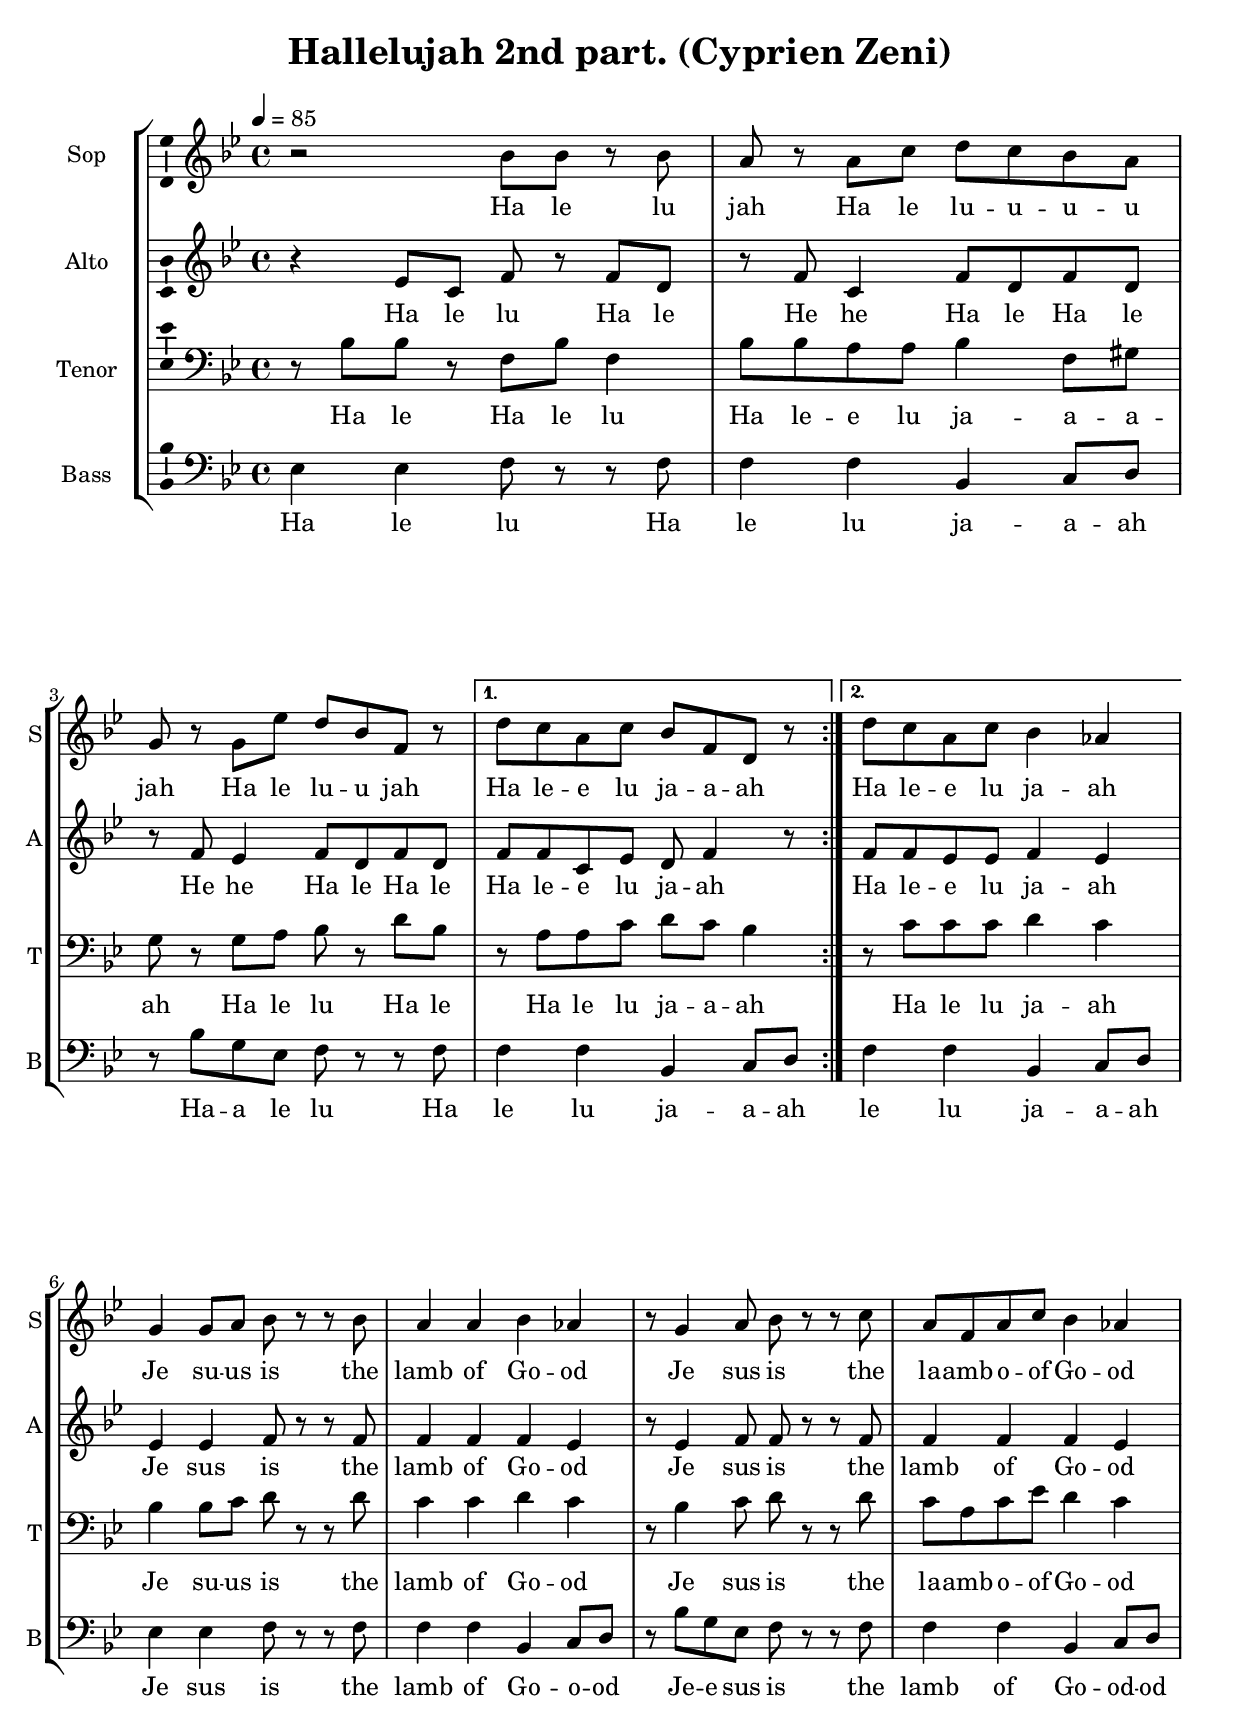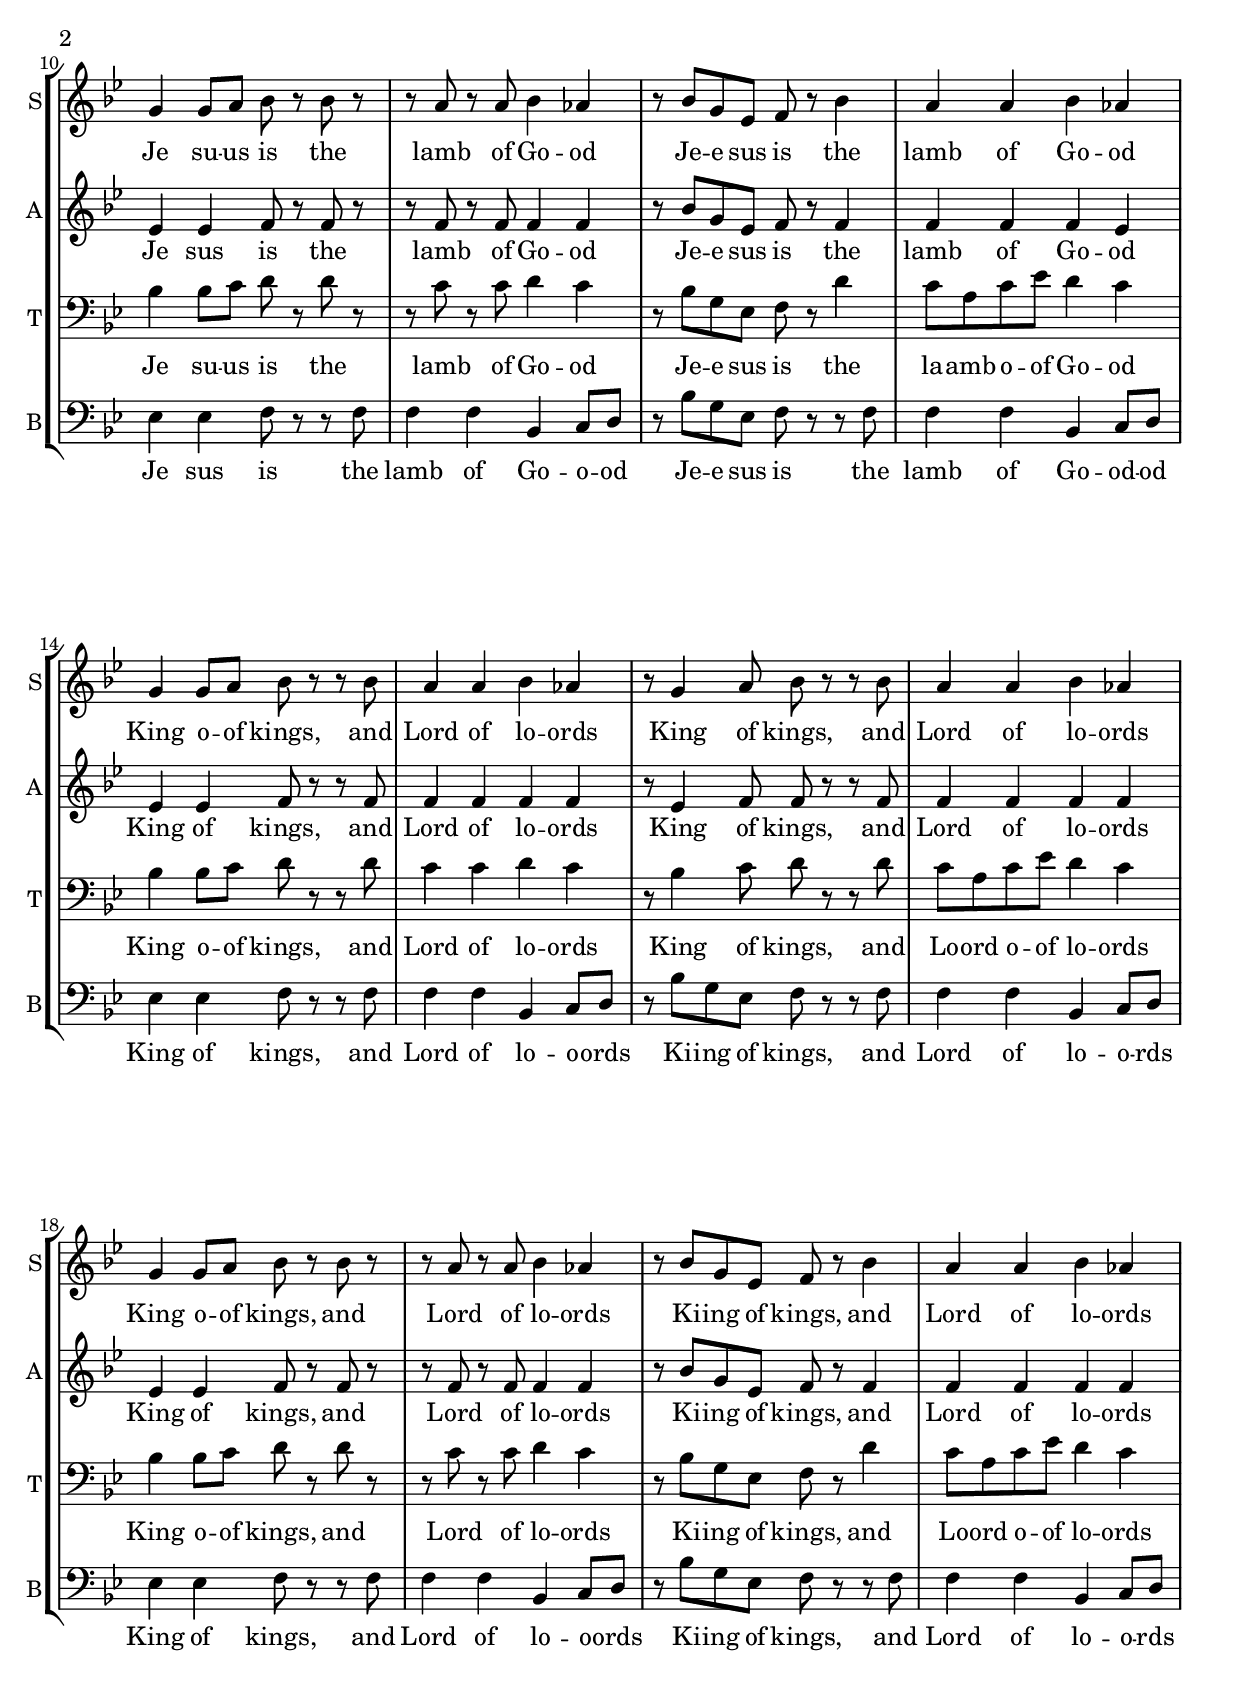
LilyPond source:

\version "2.18.0" \language "english"

% armure commentifiable : Bb maj
 armure = { \key bf \major }

% percu
percu = \drummode { r2 mar4 r4 | }

% canon
sopA = { r2             bf'8 bf' r8 bf' | a'8 r8  a'  c'' d'' c'' bf' a' | g'8 r8  g' ef'' d'' bf' f' r8 | }
altA = { r4     ef'8 c' f'   r8  f' d'  | r8  f'  c'4     f'8 d'  f' d'  | r8  f'  ef'4    f'8 d'  f' d' | }
tenA = { r8 bf8 bf   r8 f    bf  f4     | bf8 bf  a   a   bf4     f8 gs8 | g8  r8  g  a    bf  r8  d' bf | }
basA = { ef4    ef      f8   r8  r8 f   | f4      f       bf,     c8 d   | r8 bf8  g  ef   f   r8  r8 f  | }
sopAa = { d''8 c'' a' c'' bf' f'  d' r8 | }
altAa = { f'8  f'  c' ef' d'  f'4    r8 | }
tenAa = { r8   a8  a  c'  d'  c'  bf4   | }
basAa = { f4       f4     bf,4    c8 d  | }
sopAb = { d''8 c'' a' c'' bf'4    af'   | }
altAb = { f'8  f'  ef' ef' f'4    ef'   | }
tenAb = { r8   c'8 c'  c'  d'4    c'    | }
basAb = { f4       f4     bf,4    c8 d  | }

LsopA = \lyricmode { Ha le lu        jah Ha le lu -- u -- u -- u    jah  Ha le lu -- u jah  Ha le -- e lu ja -- a -- ah Ha le -- e lu ja -- ah }
LaltA = \lyricmode { Ha le lu Ha le  He he Ha le Ha le              He he Ha le Ha le       Ha le -- e lu ja -- ah   Ha le -- e lu ja -- ah }   
LtenA = \lyricmode { Ha le Ha le lu  Ha le -- e lu ja -- a -- a --  ah  Ha le lu Ha le      Ha le lu ja -- a -- ah   Ha le lu ja -- ah }   
LbasA = \lyricmode { Ha le lu Ha     le lu ja -- a -- ah            Ha -- a le lu Ha        le lu ja -- a -- ah      le lu ja -- a -- ah }

% Jesus is
sopB = { g'4    g'8 a' bf'8 r8 r8  bf' | a'4   a'    bf'  af'   | r8 g'4   a'8  bf' r8 r8 c''| a'8  f'  a' c'' bf'4  af'  |
         g'4    g'8 a' bf'8 r8 bf' r8  | r8 a' r8 a' bf'4 af'   | r8 bf'8 g' ef' f' r8 bf'4  | a'4      a'     bf'   af'  | }
altB = { ef'4   ef'    f'8  r8 r8  f'  | f'4   f'    f'   ef'   | r8 ef'4  f'8   f' r8 r8 f' | f'4      f'     f'    ef'  |
         ef'4   ef'    f'8  r8 f'  r8  | r8 f' r8 f' f'4  f'    | r8 bf'8 g' ef' f' r8 f'4   | f'4      f'     f'    ef'  | }
tenB = { bf4 bf8 c'8   d'   r8 r8  d'  | c'4   c'    d'   c'    | r8 bf4   c'8   d' r8 r8 d' | c'8  a   c' ef' d'4   c'4  |
         bf4 bf8 c'8   d'   r8 d'  r8  | r8 c' r8 c' d'4  c'    | r8 bf8  g  ef  f  r8 d'4   | c'8  a   c' ef' d'4   c'4  | }
basB = { ef4    ef     f8   r8 r8  f   | f4    f     bf,  c8 d  | r8 bf8  g  ef  f  r8 r8 f  | f4       f4     bf,4  c8 d |
         ef4    ef     f8   r8 r8  f   | f4    f     bf,  c8 d  | r8 bf8  g  ef  f  r8 r8 f  | f4       f4     bf,4  c8 d | }                                                           

LsopB = \lyricmode { Je su -- us is the lamb of Go -- od      Je sus      is the la -- amb o -- of Go -- od
                     Je su -- us is the lamb of Go -- od      Je -- e sus is the lamb      of      Go -- od }
LaltB = \lyricmode { Je sus      is the lamb of Go -- od      Je sus      is the lamb      of      Go -- od
                     Je sus      is the lamb of Go -- od      Je -- e sus is the lamb      of      Go -- od }
LtenB = \lyricmode { Je su -- us is the lamb of Go -- od      Je sus      is the la -- amb o -- of Go -- od
                     Je su -- us is the lamb of Go -- od      Je -- e sus is the la -- amb o -- of Go -- od }
LbasB = \lyricmode { Je sus      is the lamb of Go -- o -- od Je -- e sus is the lamb of Go -- od -- od
                     Je sus      is the lamb of Go -- o -- od Je -- e sus is the lamb of Go -- od -- od }

% King of kings
sopC = { g'4    g'8 a' bf'8 r8 r8  bf' | a'4   a'    bf'  af'   | r8 g'4   a'8  bf' r8 r8 bf'| a'4      a'     bf'4  af'  |
         g'4    g'8 a' bf'8 r8 bf' r8  | r8 a' r8 a' bf'4 af'   | r8 bf'8 g' ef' f' r8 bf'4  | a'4      a'     bf'   af'  | }
altC = { ef'4   ef'    f'8  r8 r8  f'  | f'4   f'    f'   f'    | r8 ef'4  f'8   f' r8 r8 f' | f'4      f'     f'    f'   |
         ef'4   ef'    f'8  r8 f'  r8  | r8 f' r8 f' f'4  f'    | r8 bf'8 g' ef' f' r8 f'4   | f'4      f'     f'    f'   | }
tenC = { bf4 bf8 c'8   d'   r8 r8  d'  | c'4   c'    d'   c'    | r8 bf4   c'8   d' r8 r8 d' | c'8  a   c' ef' d'4   c'4  |
         bf4 bf8 c'8   d'   r8 d'  r8  | r8 c' r8 c' d'4  c'    | r8 bf8  g  ef  f  r8 d'4   | c'8  a   c' ef' d'4   c'4  | }
basC = { ef4    ef     f8   r8 r8  f   | f4    f     bf,  c8 d  | r8 bf8  g  ef  f  r8 r8 f  | f4       f4     bf,4  c8 d |
         ef4    ef     f8   r8 r8  f   | f4    f     bf,  c8 d  | r8 bf8  g  ef  f  r8 r8 f  | f4       f4     bf,4  c8 d | }                                                           

LsopC = \lyricmode { King o -- of kings, and Lord of lo -- ords King of kings, and Lord of lo -- ords
                     King o -- of kings, and Lord of lo -- ords Ki -- ing of kings, and Lord of lo -- ords }
LaltC = \lyricmode { King of kings,      and Lord of lo -- ords King of kings, and Lord of lo -- ords
                     King of kings,      and Lord of lo -- ords Ki -- ing of kings, and Lord of lo -- ords }
LtenC = \lyricmode { King o -- of kings, and Lord of lo -- ords King of kings, and Lo -- ord o -- of lo -- ords
                     King o -- of kings, and Lord of lo -- ords Ki -- ing of kings, and Lo -- ord o -- of lo -- ords }
LbasC = \lyricmode { King of kings, and Lord of lo -- o -- ords Ki -- ing of kings, and Lord of lo -- o -- rds
                     King of kings, and Lord of lo -- o -- ords Ki -- ing of kings, and Lord of lo -- o -- rds }


\header { title = "Hallelujah 2nd part. (Cyprien Zeni)" }
\score {
\new StaffGroup <<
	% --------------------------------------------------------------------------- SOPRANO
	\new Staff \with { instrumentName = #"Sop" shortInstrumentName = #"S"
		\consists "Ambitus_engraver" 	% ambitus = tessiture, affichee avant la clef
		}
		{	\time 4/4 \tempo 4 = 85
			\clef "treble" \armure
			\set Staff.midiInstrument = #"bright acoustic"
			\new Voice = "sopo"
				{ \repeat volta 2 { \sopA }
				  \alternative {
					{ \sopAa }
					{ \sopAb }
					} \break
				  \sopB \sopC
				}
		} % end staff
	\new Lyrics { \lyricsto "sopo" { \LsopA \LsopB \LsopC
			}
		} % end lyrics
	% --------------------------------------------------------------------------- ALTO
	\new Staff \with { instrumentName = #"Alto" shortInstrumentName = #"A"
		\consists "Ambitus_engraver"
		}
		{	\clef "treble" \armure
			\set Staff.midiInstrument = #"bright acoustic"
			\new Voice = "altoa"
				{ \repeat volta 2 { \altA }
				  \alternative {
					{ \altAa }
					{ \altAb }
					}
				  \altB \altC
				}
		}	% end staff
	\new Lyrics { \lyricsto "altoa" { \LaltA \LaltB \LaltC
			}
		} % end lyrics
	% --------------------------------------------------------------------------- TENOR
	\new Staff \with { instrumentName = #"Tenor" shortInstrumentName = #"T"
		\consists "Ambitus_engraver"
		}
		{	\clef "bass" \armure
			\set Staff.midiInstrument = #"bright acoustic"
			\new Voice = "tenoa"
				{ \repeat volta 2 { \tenA }
				  \alternative {
					{ \tenAa }
					{ \tenAb }
					} 
				  \tenB \tenC
				}
		}	% end staff
	\new Lyrics { \lyricsto "tenoa" { \LtenA \LtenB \LtenC
			}
		} % end lyrics
	% --------------------------------------------------------------------------- BASS
	\new Staff \with { instrumentName = #"Bass" shortInstrumentName = #"B"
		\consists "Ambitus_engraver"
		}
		{	\clef "bass" \armure
			\set Staff.midiInstrument = #"bright acoustic"
			\new Voice = "basso"
				{ \repeat volta 2 { \basA }
				  \alternative {
					{ \basAa }
					{ \basAb }
					} 
				  \basB \basC
				}
		}	% end staff
	\new Lyrics { \lyricsto "basso" { \LbasA \LbasB \LbasC
			}
		} % end lyrics
			
	% \new DrumStaff {
	%	\drummode { \repeat unfold  11 { \percu } }
	%	}	% end staff
>>	% end staffgroup
\layout { }
\midi { }
}	% end score

